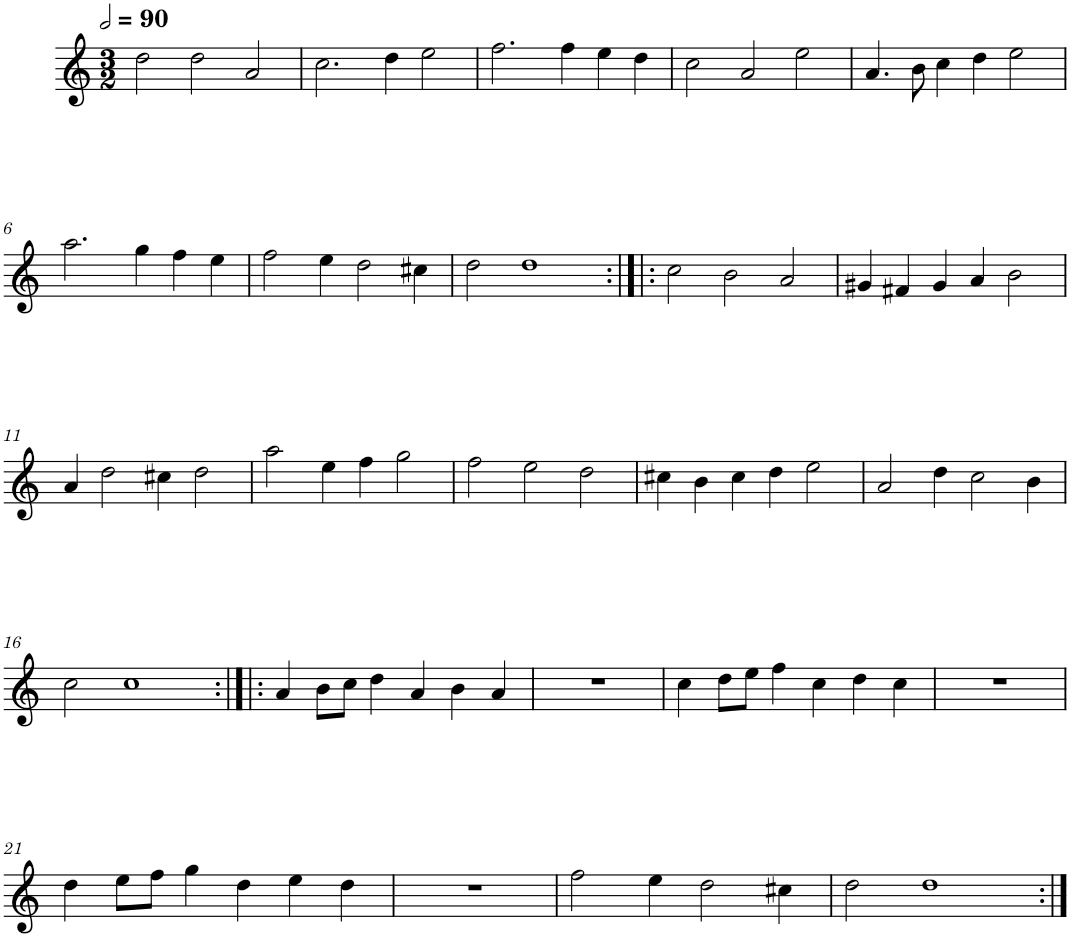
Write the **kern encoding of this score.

**kern
*part1
*staff1
*I"Cinq parties
*clefG2
*k[]
*M3/2
*MM180
=1
2dd\
2dd\
2a/
=2
2.cc\
4dd\
2ee\
=3
2.ff\
4ff\
4ee\
4dd\
=4
2cc\
2a/
2ee\
=5
4.a/
8b\
4cc\
4dd\
2ee\
!!LO:LB:g=z
=6
2.aa\
4gg\
4ff\
4ee\
=7
2ff\
4ee\
2dd\
4cc#X\
=8
2dd\
1dd
=9:|!|:
2cc\
2b\
2a/
=10
4g#X/
4f#X/
4g#/
4a/
2b\
!!LO:LB:g=z
=11
4a/
2dd\
4cc#X\
2dd\
=12
2aa\
4ee\
4ff\
2gg\
=13
2ff\
2ee\
2dd\
=14
4cc#X\
4b\
4cc#\
4dd\
2ee\
=15
2a/
4dd\
2cc\
4b\
!!LO:LB:g=z
=16
2cc\
1cc
=17:|!|:
4a/
8b\L
8cc\J
4dd\
4a/
4b\
4a/
=18
1.r
=19
4cc\
8dd\L
8ee\J
4ff\
4cc\
4dd\
4cc\
=20
1.r
!!LO:LB:g=z
=21
4dd\
8ee\L
8ff\J
4gg\
4dd\
4ee\
4dd\
=22
1.r
=23
2ff\
4ee\
2dd\
4cc#X\
=24
2dd\
1dd
=:|!
*-
